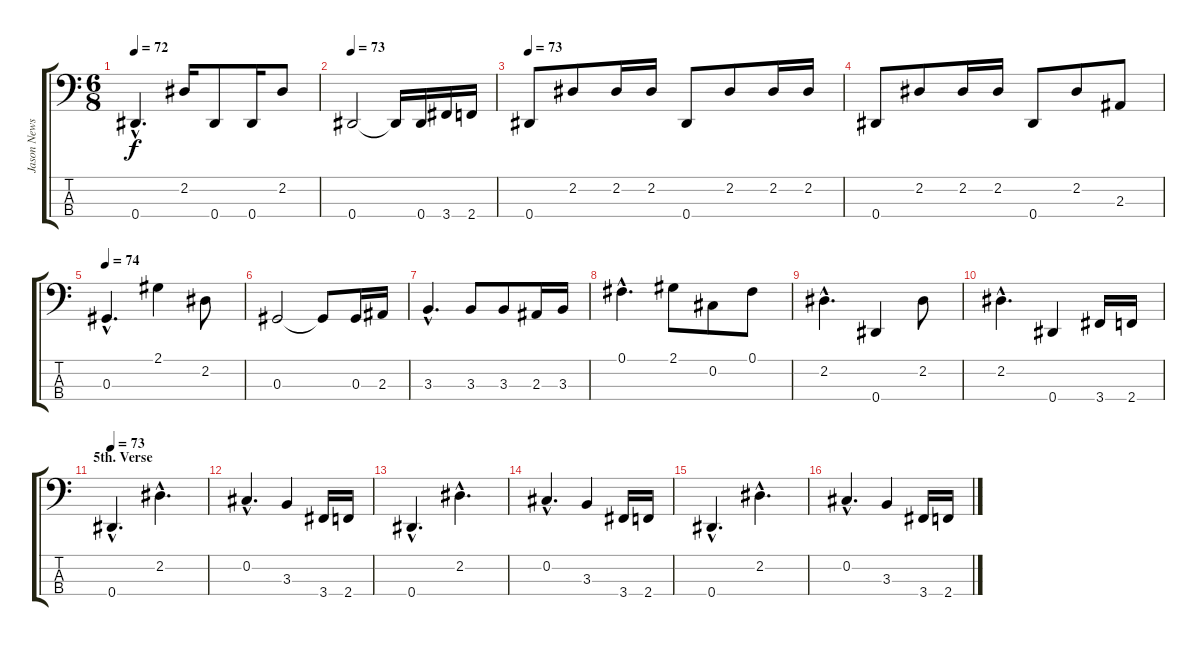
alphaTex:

\track ("Jason Newsted (Bass)" "Jason News") {instrument electricbasspick}
\staff {score tabs}
\tuning (Gb2 Db2 Ab1 Eb1) {hide}
\ts (6 8)
\tempo 72
\clef f4
\ks c
0.4{hac}.4{d dy f} 2.2.16 0.4.8 0.4.16 2.2.8 |
\tempo 73
0.4.2 0.4{t}.16 0.4.16 3.4.16 2.4.16 |
\tempo 73
0.4.8 2.2.8 2.2.16 2.2.16 0.4.8 2.2.8 2.2.16 2.2.16 |
0.4.8 2.2.8 2.2.16 2.2.16 0.4.8 2.2.8 2.3.8 |
\tempo 74
0.3{hac}.4{d} 2.1.4 2.2.8 |
0.3.2 0.3{t}.8 0.3.16 2.3.16 |
3.3{hac}.4{d} 3.3.8 3.3.8 2.3.16 3.3.16 |
0.1{hac}.4{d} 2.1.8 0.2.8 0.1.8 |
2.2{hac}.4{d} 0.4.4 2.2.8 |
2.2{hac}.4{d} 0.4.4 3.4.16 2.4.16 |
\section ("" "5th. Verse")
\tempo 73
0.4{hac}.4{d} 2.2{hac}.4{d} |
0.2{hac}.4{d} 3.3.4 3.4.16 2.4.16 |
0.4{hac}.4{d} 2.2{hac}.4{d} |
0.2{hac}.4{d} 3.3.4 3.4.16 2.4.16 |
0.4{hac}.4{d} 2.2{hac}.4{d} |
0.2{hac}.4{d} 3.3.4 3.4.16 2.4.16
